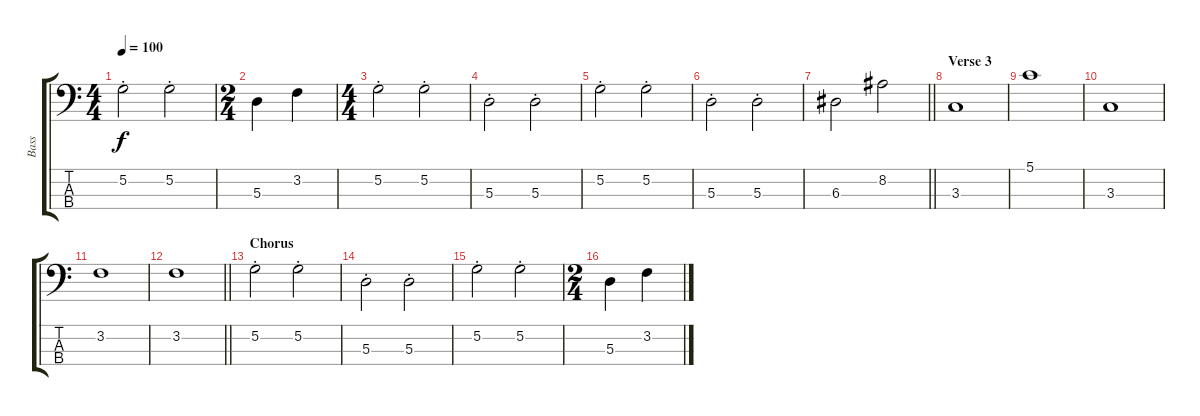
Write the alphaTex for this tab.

\track ("Bass" "Bass") {instrument electricbassfinger}
\staff {score tabs}
\tuning (G2 D2 A1 E1) {hide}
\ts (4 4)
\tempo 100
\clef f4
\ks c
5.2{st}.2{dy f} 5.2{st}.2 |
\ts (2 4)
5.3.4 3.2.4 |
\ts (4 4)
5.2{st}.2 5.2{st}.2 |
5.3{st}.2 5.3{st}.2 |
5.2{st}.2 5.2{st}.2 |
5.3{st}.2 5.3{st}.2 |
\barLineRight lightlight
6.3.2 8.2.2 |
\section ("" "Verse 3")
3.3.1 |
5.1.1 |
3.3.1 |
3.2.1 |
\barLineRight lightlight
3.2.1 |
\section ("" "Chorus")
5.2{st}.2 5.2{st}.2 |
5.3{st}.2 5.3{st}.2 |
5.2{st}.2 5.2{st}.2 |
\ts (2 4)
5.3.4 3.2.4
